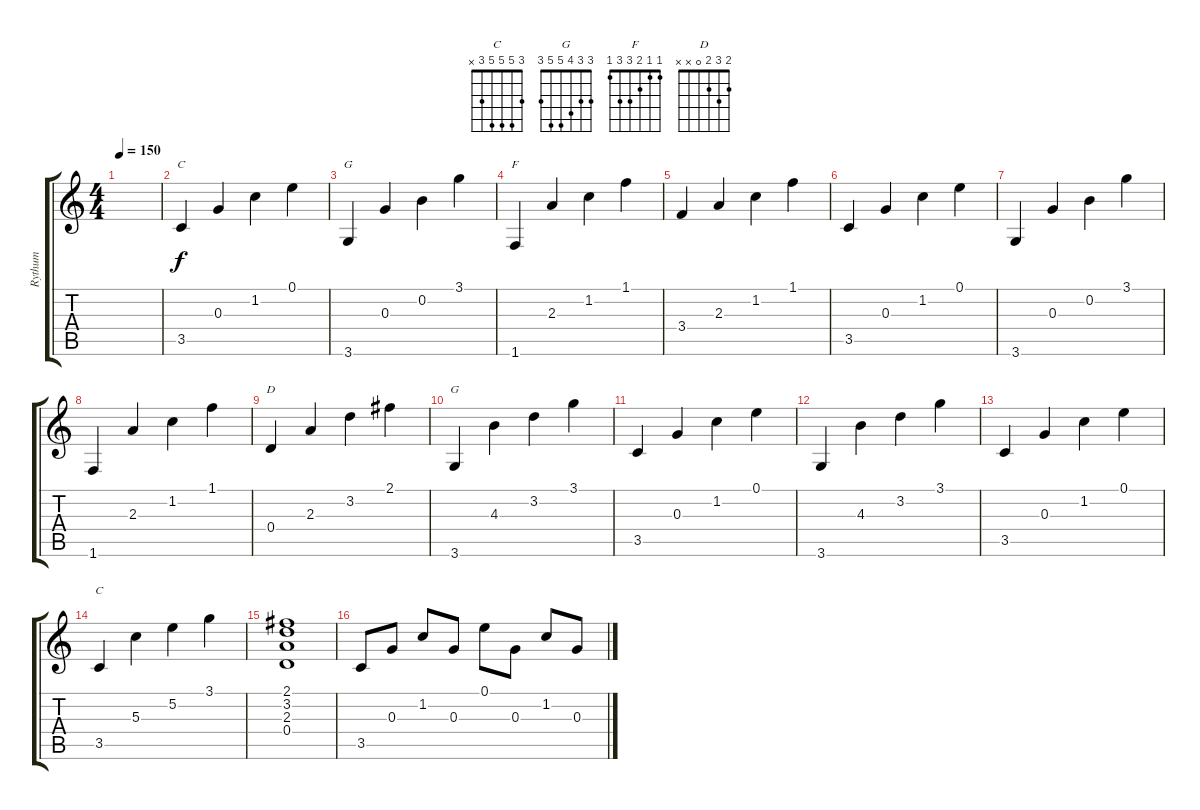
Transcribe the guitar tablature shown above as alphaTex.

\track ("Rythum" "Rythum") {instrument acousticguitarnylon}
\staff {score tabs}
\tuning (E4 B3 G3 D3 A2 E2) {hide}
\chord ("C" 0 1 0 2 3 x)
\chord ("G" 3 0 0 0 2 3)
\chord ("F" 1 1 2 3 3 1)
\chord ("D" 2 3 2 0 x x)
\chord ("G" 3 3 4 5 5 3)
\chord ("C" 3 5 5 5 3 x)
\ts (4 4)
\tempo 150
\clef g2
\ks c
|
3.5.4{ch "C"} 0.3.4 1.2.4 0.1.4 |
3.6.4{ch "G"} 0.3.4 0.2.4 3.1.4 |
1.6.4{ch "F"} 2.3.4 1.2.4 1.1.4 |
3.4.4 2.3.4 1.2.4 1.1.4 |
3.5.4 0.3.4 1.2.4 0.1.4 |
3.6.4 0.3.4 0.2.4 3.1.4 |
1.6.4 2.3.4 1.2.4 1.1.4 |
0.4.4{ch "D"} 2.3.4 3.2.4 2.1.4 |
3.6.4{ch "G"} 4.3.4 3.2.4 3.1.4 |
3.5.4 0.3.4 1.2.4 0.1.4 |
3.6.4 4.3.4 3.2.4 3.1.4 |
3.5.4 0.3.4 1.2.4 0.1.4 |
3.5.4{ch "C"} 5.3.4 5.2.4 3.1.4 |
(2.1 3.2 2.3 0.4).1 |
3.5.8 0.3.8 1.2.8 0.3.8 0.1.8 0.3.8 1.2.8 0.3.8
